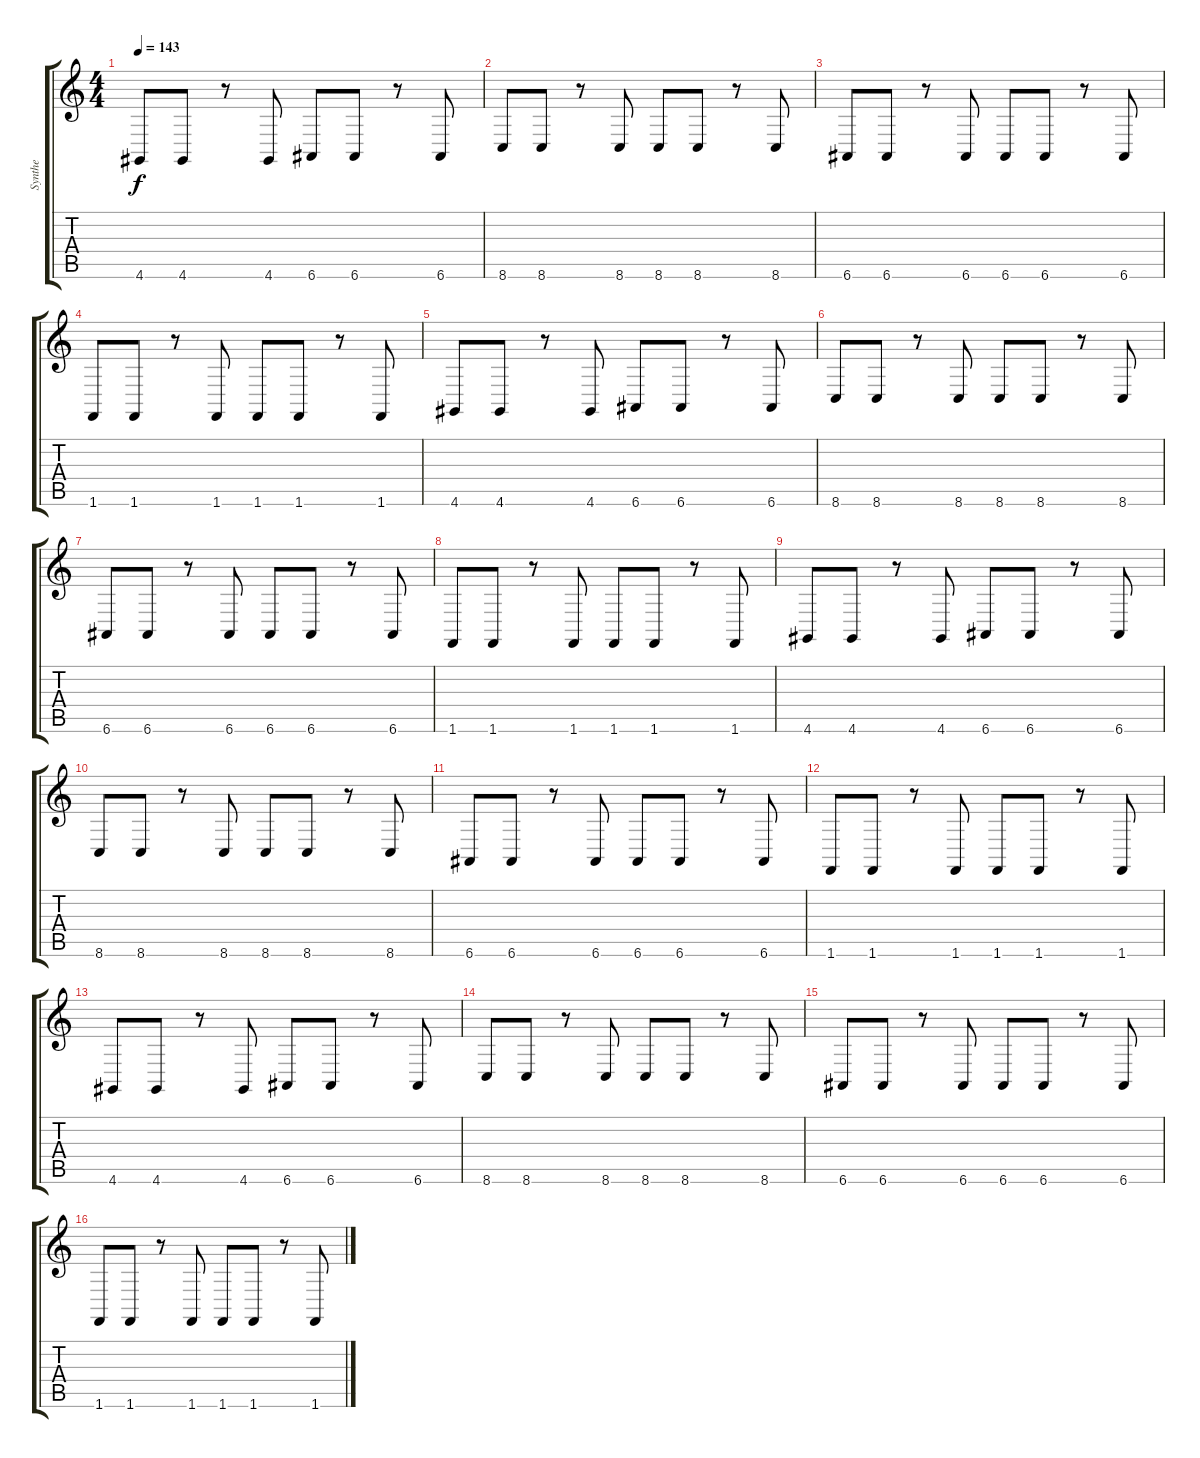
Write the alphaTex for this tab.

\track ("Synthe" "Synthe") {instrument synthbrass2}
\staff {score tabs}
\tuning (E4 B3 G3 D3 A2 E2) {hide}
\ts (4 4)
\tempo 143
\clef g2
\ks c
4.6.8{dy f} 4.6.8 r.8 4.6.8 6.6.8 6.6.8 r.8 6.6.8 |
8.6.8 8.6.8 r.8 8.6.8 8.6.8 8.6.8 r.8 8.6.8 |
6.6.8 6.6.8 r.8 6.6.8 6.6.8 6.6.8 r.8 6.6.8 |
1.6.8 1.6.8 r.8 1.6.8 1.6.8 1.6.8 r.8 1.6.8 |
4.6.8 4.6.8 r.8 4.6.8 6.6.8 6.6.8 r.8 6.6.8 |
8.6.8 8.6.8 r.8 8.6.8 8.6.8 8.6.8 r.8 8.6.8 |
6.6.8 6.6.8 r.8 6.6.8 6.6.8 6.6.8 r.8 6.6.8 |
1.6.8 1.6.8 r.8 1.6.8 1.6.8 1.6.8 r.8 1.6.8 |
4.6.8 4.6.8 r.8 4.6.8 6.6.8 6.6.8 r.8 6.6.8 |
8.6.8 8.6.8 r.8 8.6.8 8.6.8 8.6.8 r.8 8.6.8 |
6.6.8 6.6.8 r.8 6.6.8 6.6.8 6.6.8 r.8 6.6.8 |
1.6.8 1.6.8 r.8 1.6.8 1.6.8 1.6.8 r.8 1.6.8 |
4.6.8 4.6.8 r.8 4.6.8 6.6.8 6.6.8 r.8 6.6.8 |
8.6.8 8.6.8 r.8 8.6.8 8.6.8 8.6.8 r.8 8.6.8 |
6.6.8 6.6.8 r.8 6.6.8 6.6.8 6.6.8 r.8 6.6.8 |
1.6.8 1.6.8 r.8 1.6.8 1.6.8 1.6.8 r.8 1.6.8
